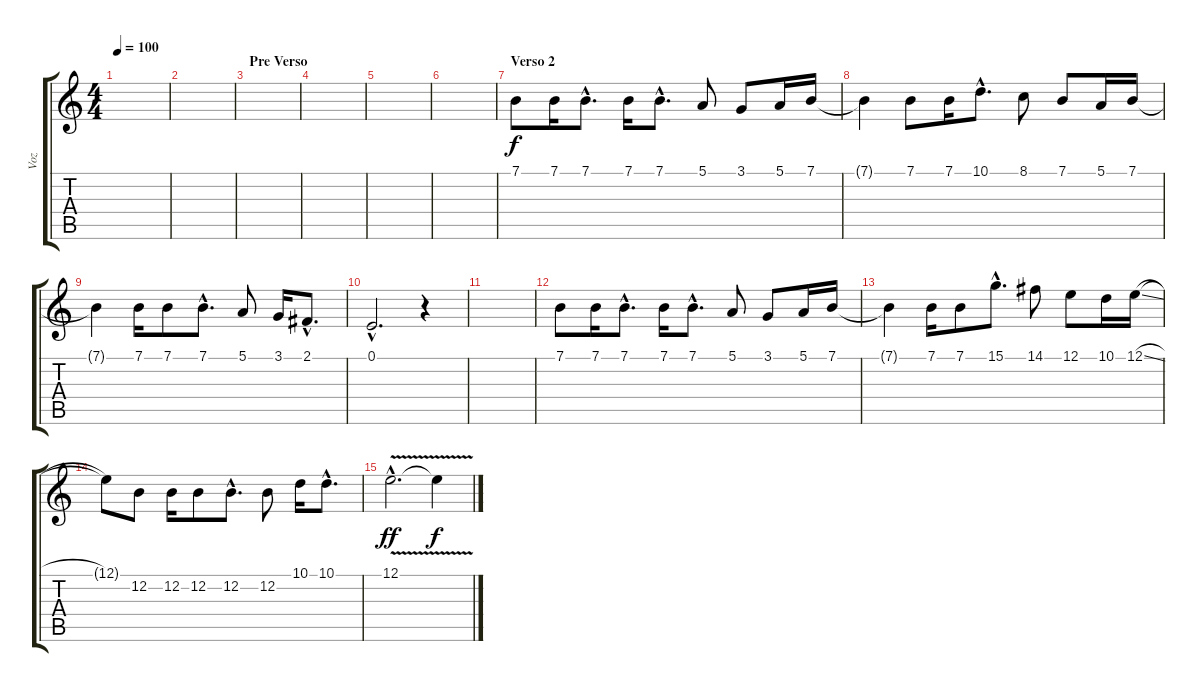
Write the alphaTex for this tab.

\track ("Voz" "Voz") {instrument lead8bassandlead}
\staff {score tabs}
\tuning (E4 B3 G3 D3 A2 E2) {hide}
\ts (4 4)
\tempo 100
\clef g2
\ks c
|
|
\section ("" "Pre Verso")
|
|
|
|
\section ("" "Verso 2")
7.1.8 7.1.16 7.1{hac}.8{d} 7.1.16 7.1{hac}.8{d} 5.1.8 3.1.8 5.1.16 7.1.16 |
7.1{t}.4 7.1.8 7.1.16 10.1{hac}.8{d} 8.1.8 7.1.8 5.1.16 7.1.16 |
7.1{t}.4 7.1.16 7.1.8 7.1{hac}.8{d} 5.1.8 3.1.16 2.1{hac}.8{d} |
0.1{hac}.2{d} r.4 |
|
7.1.8 7.1.16 7.1{hac}.8{d} 7.1.16 7.1{hac}.8{d} 5.1.8 3.1.8 5.1.16 7.1.16 |
7.1{t}.4 7.1.16 7.1.8 15.1{hac}.8{d} 14.1.8 12.1.8 10.1.16 12.1{sl}.16 |
12.1{t}.8 12.2.8 12.2.16 12.2.8 12.2{hac}.8{d} 12.2.8 10.1.16 10.1{hac}.8{d} |
12.1{v hac}.2{d dy ff} 12.1{t}.4{dy f}
